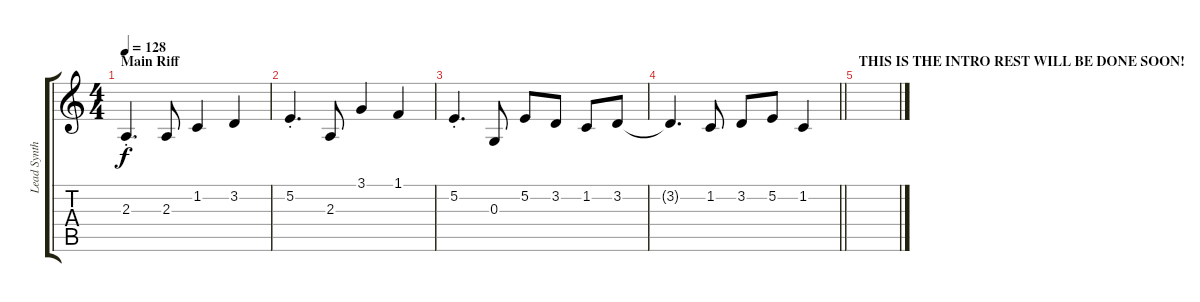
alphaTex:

\track ("Lead Synth riff" "Lead Synth") {instrument lead2sawtooth}
\staff {score tabs}
\tuning (E4 B3 G3 D3 A2 E2) {hide}
\ts (4 4)
\section ("" "Main Riff")
\tempo 128
\clef g2
\ks c
2.3{st}.4{d dy f} 2.3.8 1.2.4 3.2.4 |
5.2{st}.4{d} 2.3.8 3.1.4 1.1.4 |
5.2{st}.4{d} 0.3.8 5.2.8 3.2.8 1.2.8 3.2.8 |
\barLineRight lightlight
3.2{t}.4{d} 1.2.8 3.2.8 5.2.8 1.2.4 |
\section ("" "THIS IS THE INTRO REST WILL BE DONE SOON!")
